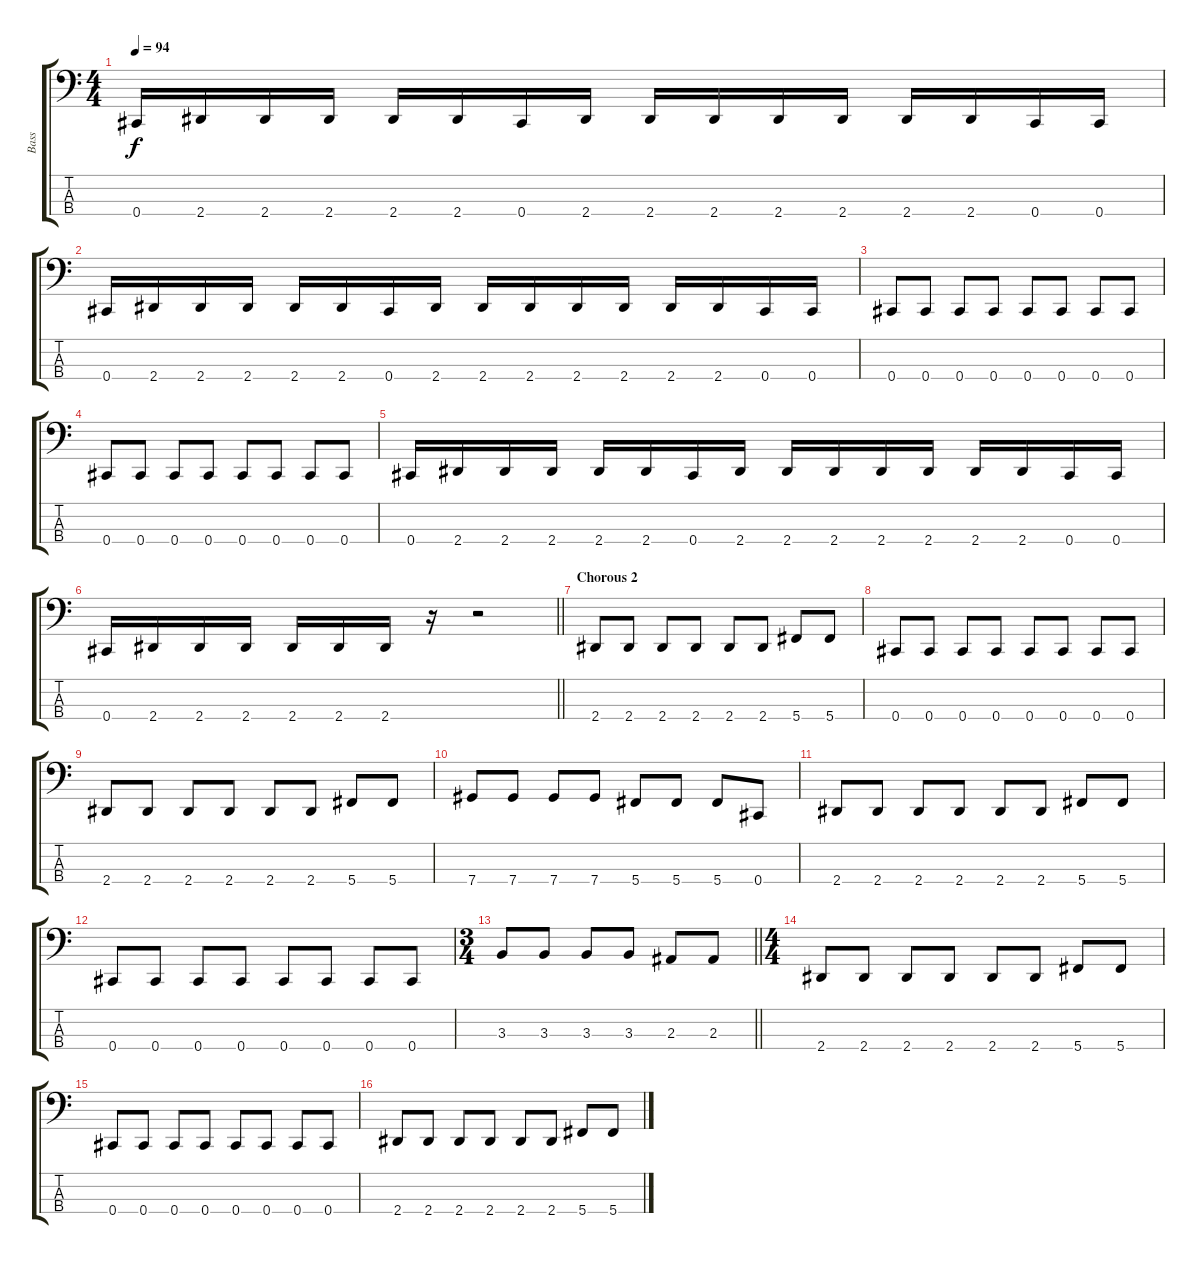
\track ("Bass" "Bass") {instrument electricbasspick}
\staff {score tabs}
\tuning (Gb2 Db2 Ab1 Db1) {hide}
\ts (4 4)
\tempo 94
\clef f4
\ks c
0.4.16{dy f} 2.4.16 2.4.16 2.4.16 2.4.16 2.4.16 0.4.16 2.4.16 2.4.16 2.4.16 2.4.16 2.4.16 2.4.16 2.4.16 0.4.16 0.4.16 |
0.4.16 2.4.16 2.4.16 2.4.16 2.4.16 2.4.16 0.4.16 2.4.16 2.4.16 2.4.16 2.4.16 2.4.16 2.4.16 2.4.16 0.4.16 0.4.16 |
0.4.8 0.4.8 0.4.8 0.4.8 0.4.8 0.4.8 0.4.8 0.4.8 |
0.4.8 0.4.8 0.4.8 0.4.8 0.4.8 0.4.8 0.4.8 0.4.8 |
0.4.16 2.4.16 2.4.16 2.4.16 2.4.16 2.4.16 0.4.16 2.4.16 2.4.16 2.4.16 2.4.16 2.4.16 2.4.16 2.4.16 0.4.16 0.4.16 |
\barLineRight lightlight
0.4.16 2.4.16 2.4.16 2.4.16 2.4.16 2.4.16 2.4.16 r.16 r.2 |
\section ("" "Chorous 2")
2.4.8 2.4.8 2.4.8 2.4.8 2.4.8 2.4.8 5.4.8 5.4.8 |
0.4.8 0.4.8 0.4.8 0.4.8 0.4.8 0.4.8 0.4.8 0.4.8 |
2.4.8 2.4.8 2.4.8 2.4.8 2.4.8 2.4.8 5.4.8 5.4.8 |
7.4.8 7.4.8 7.4.8 7.4.8 5.4.8 5.4.8 5.4.8 0.4.8 |
2.4.8 2.4.8 2.4.8 2.4.8 2.4.8 2.4.8 5.4.8 5.4.8 |
0.4.8 0.4.8 0.4.8 0.4.8 0.4.8 0.4.8 0.4.8 0.4.8 |
\ts (3 4)
\barLineRight lightlight
3.3.8 3.3.8 3.3.8 3.3.8 2.3.8 2.3.8 |
\ts (4 4)
\section ("" "")
2.4.8 2.4.8 2.4.8 2.4.8 2.4.8 2.4.8 5.4.8 5.4.8 |
0.4.8 0.4.8 0.4.8 0.4.8 0.4.8 0.4.8 0.4.8 0.4.8 |
2.4.8 2.4.8 2.4.8 2.4.8 2.4.8 2.4.8 5.4.8 5.4.8
